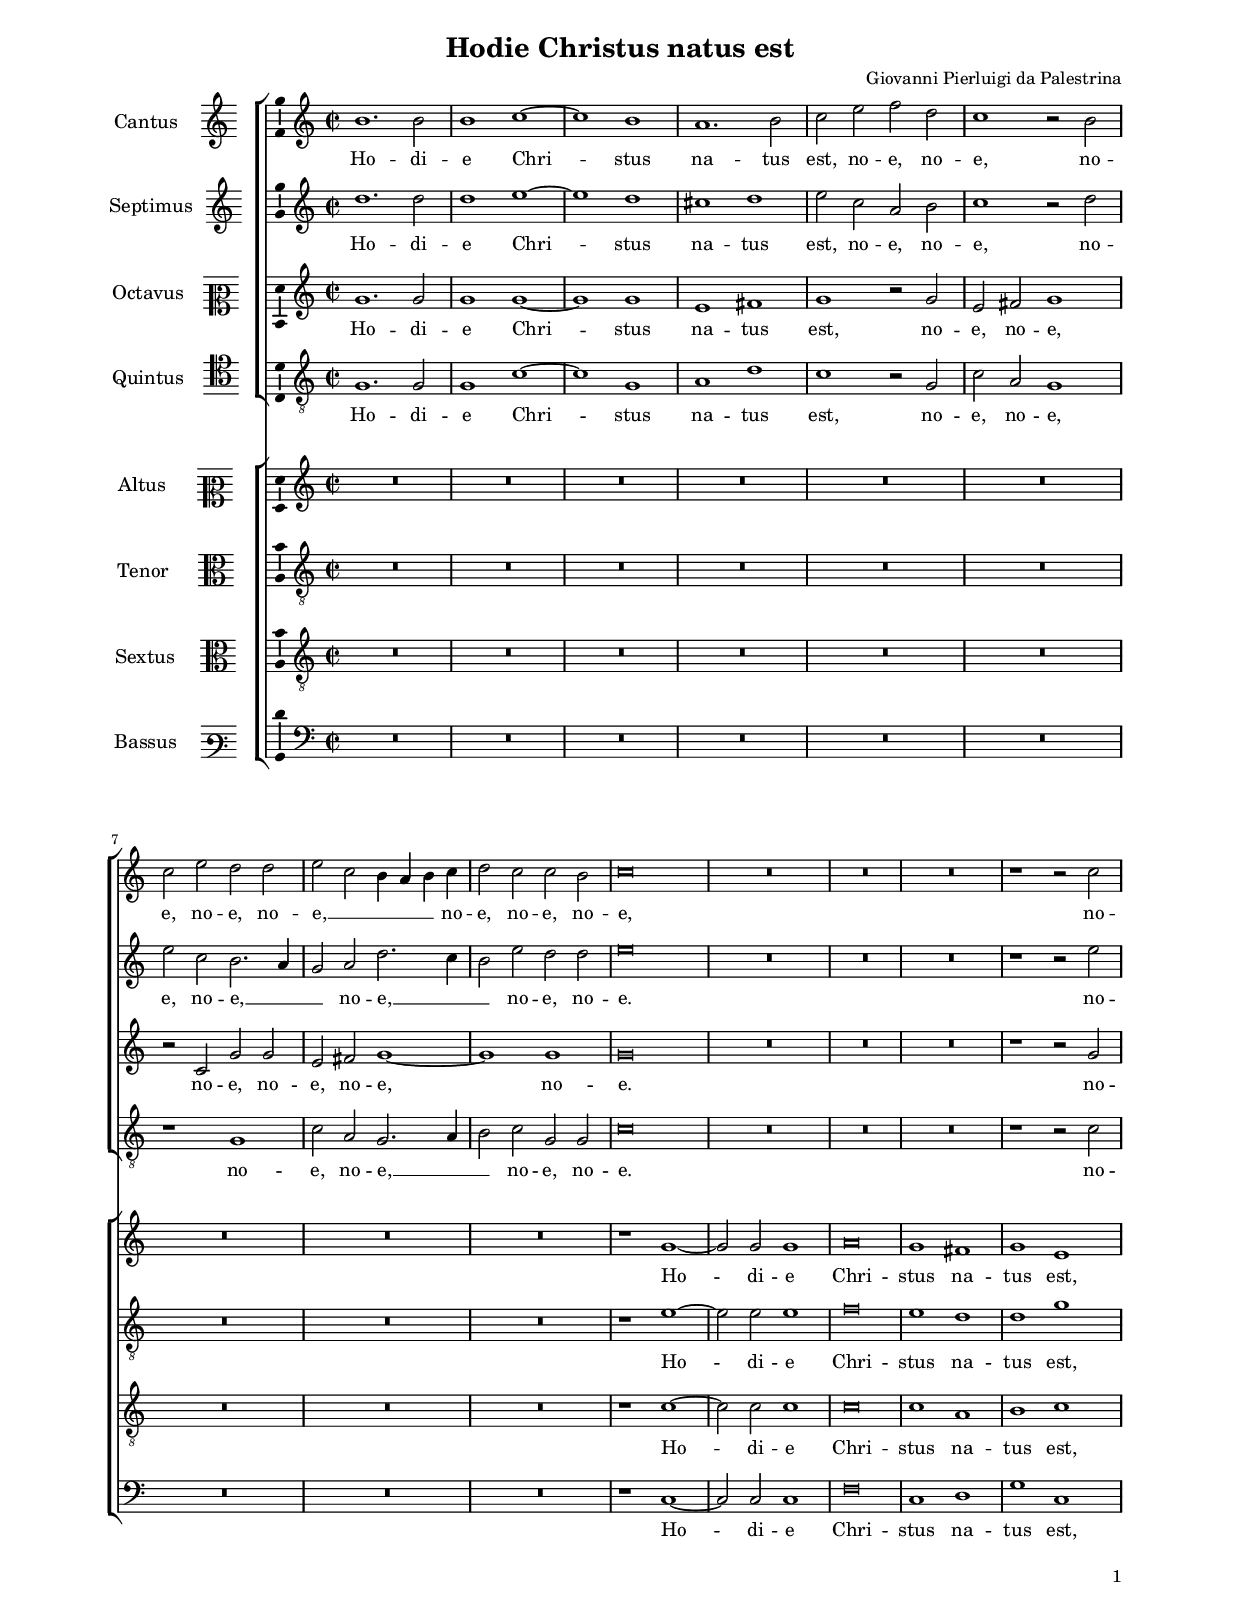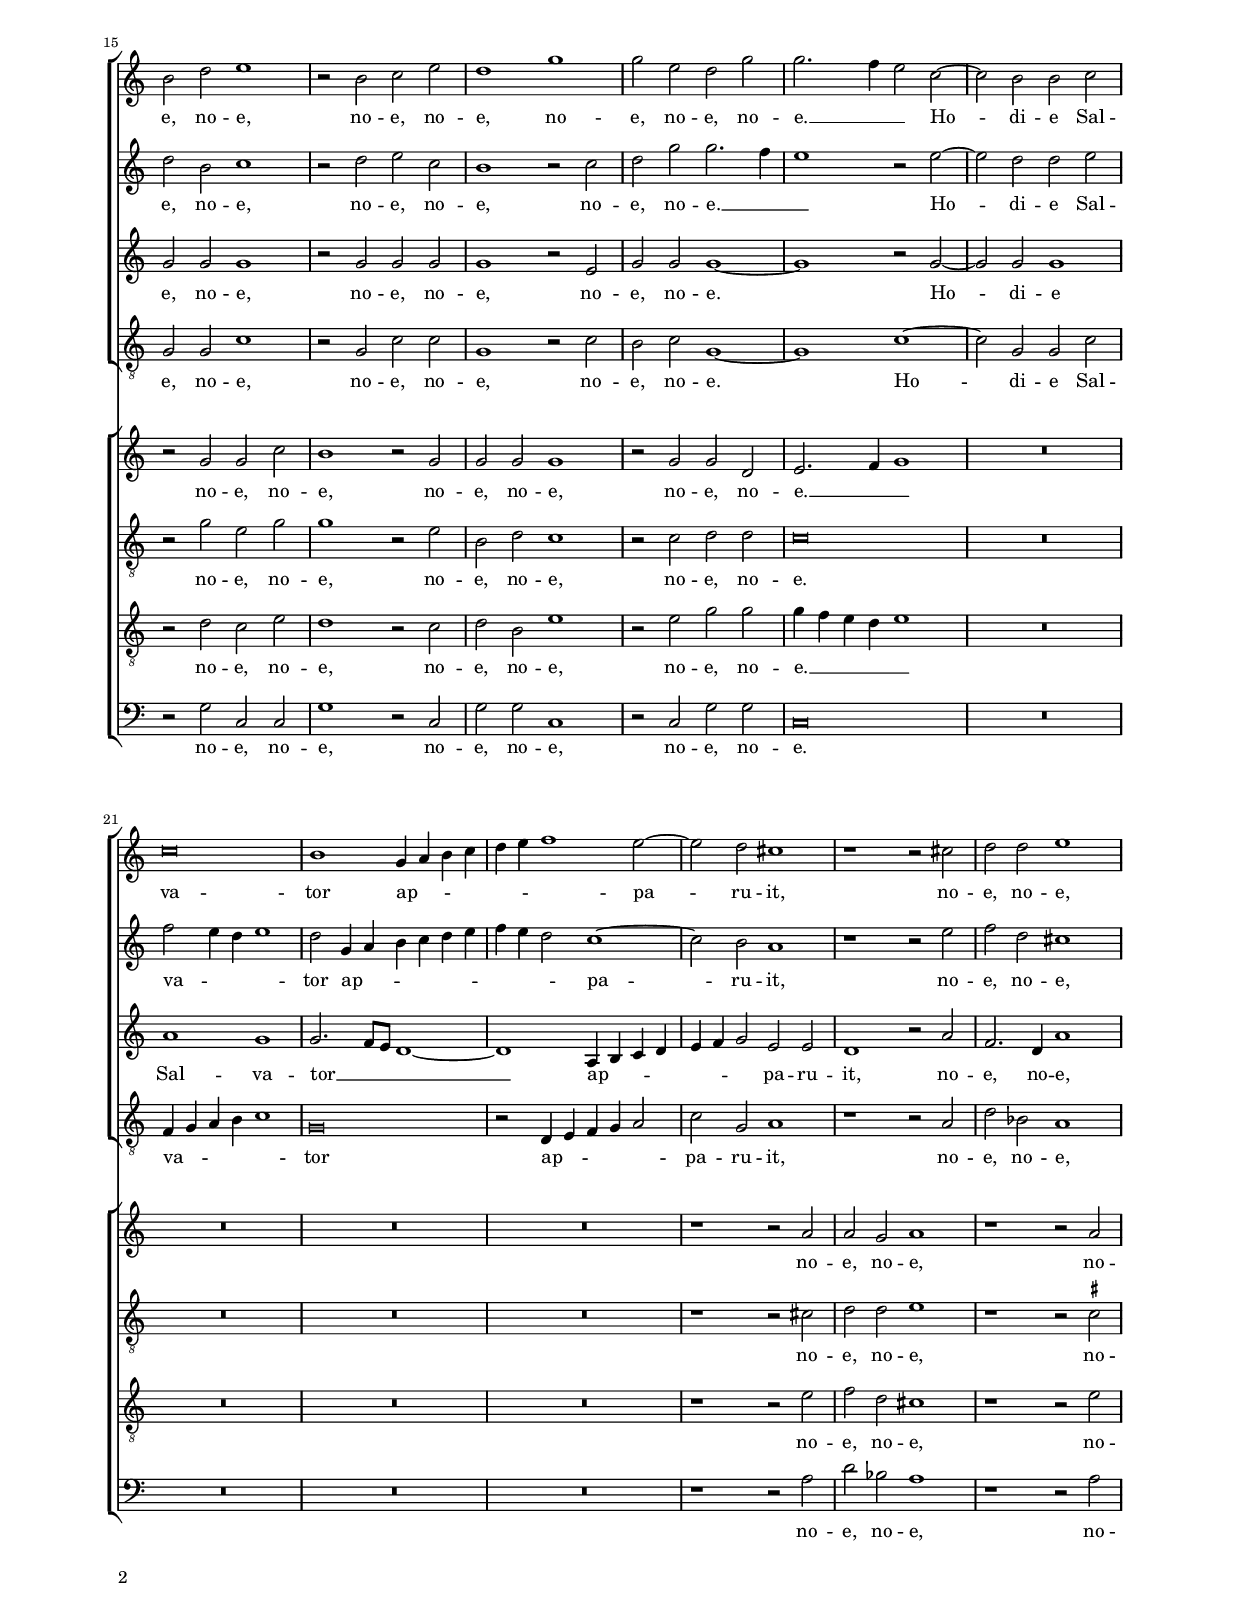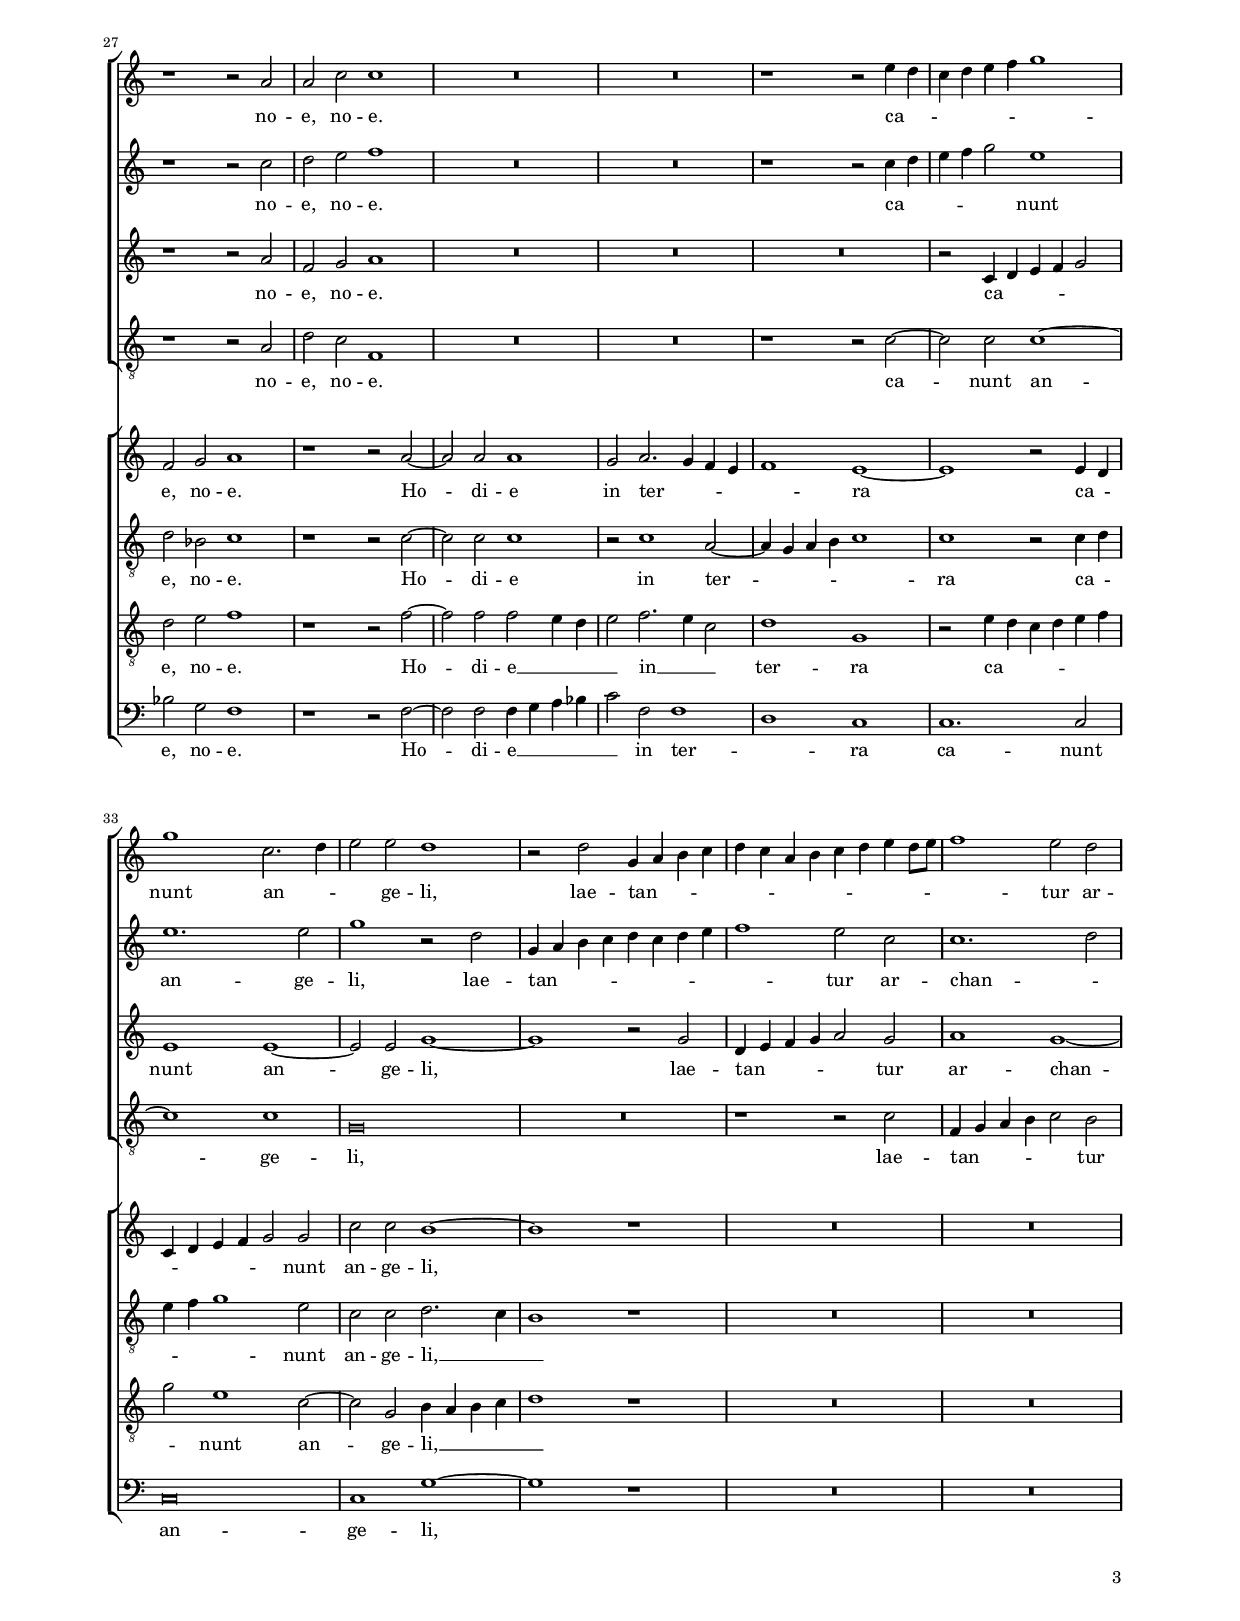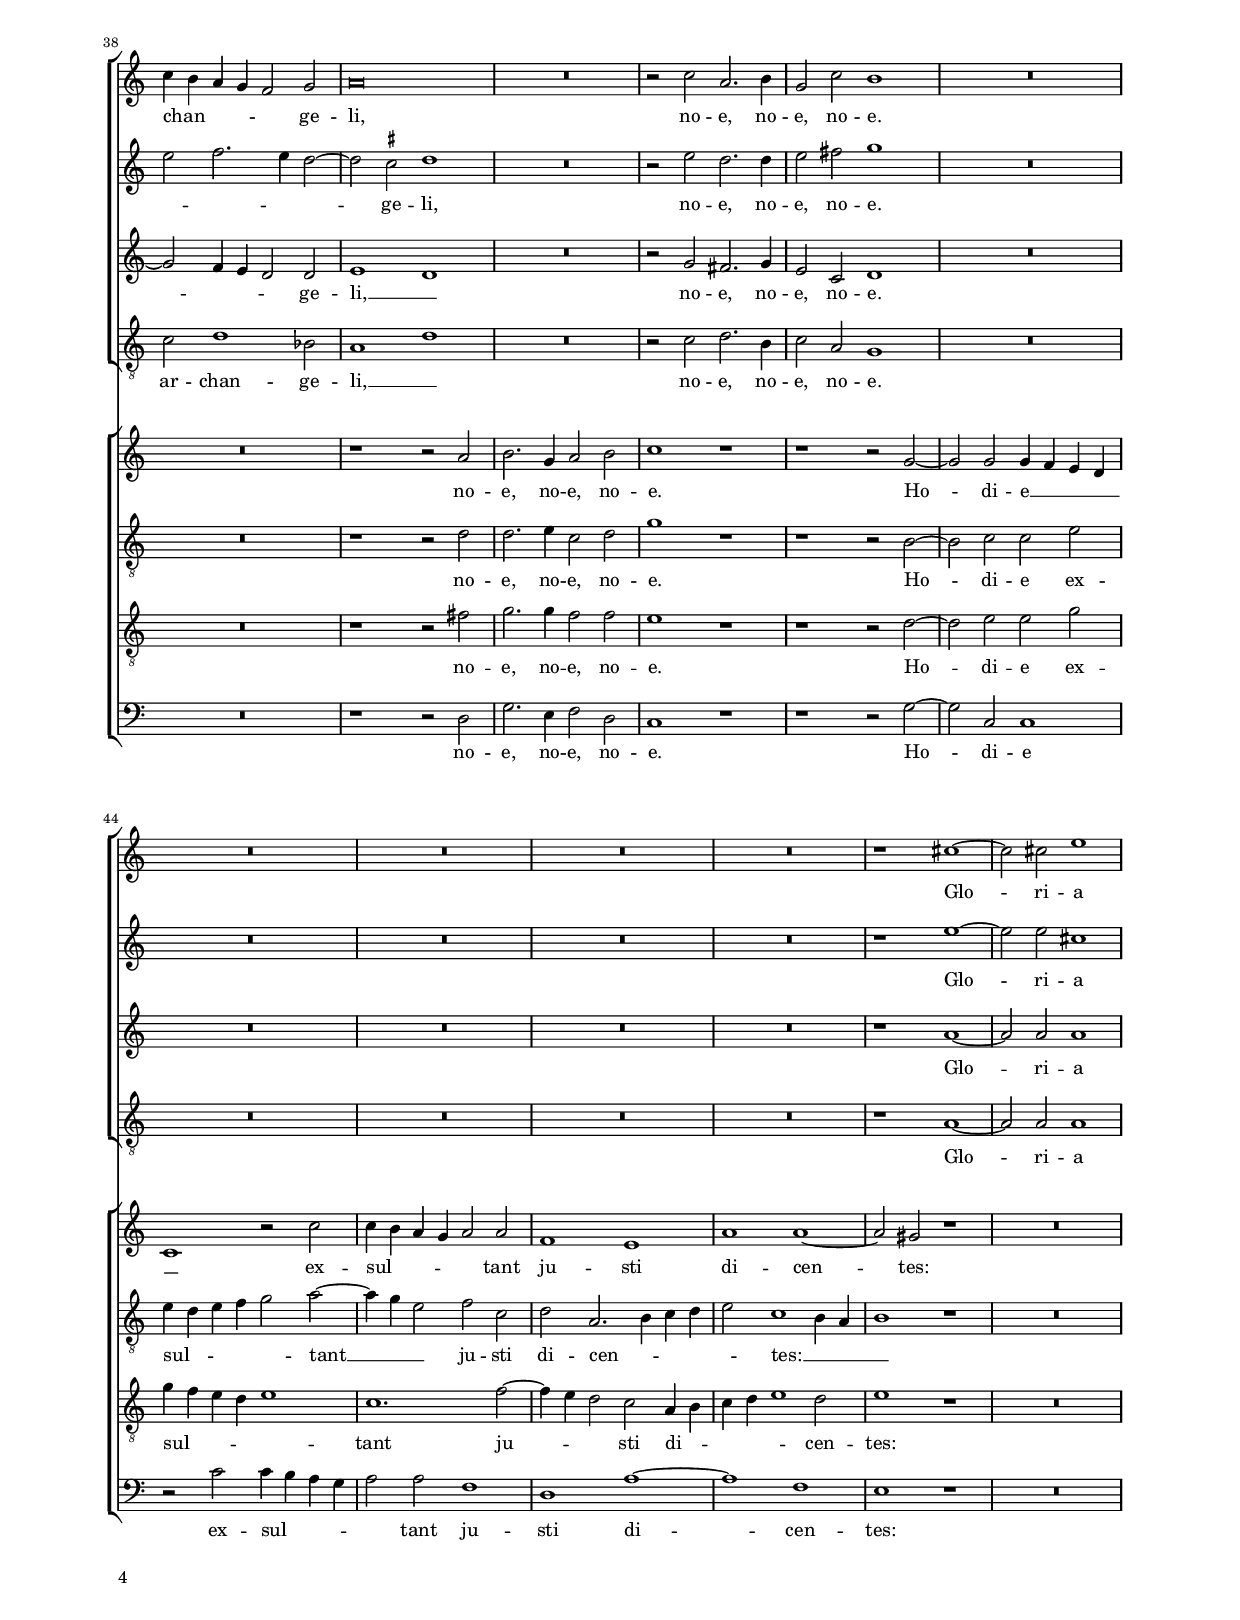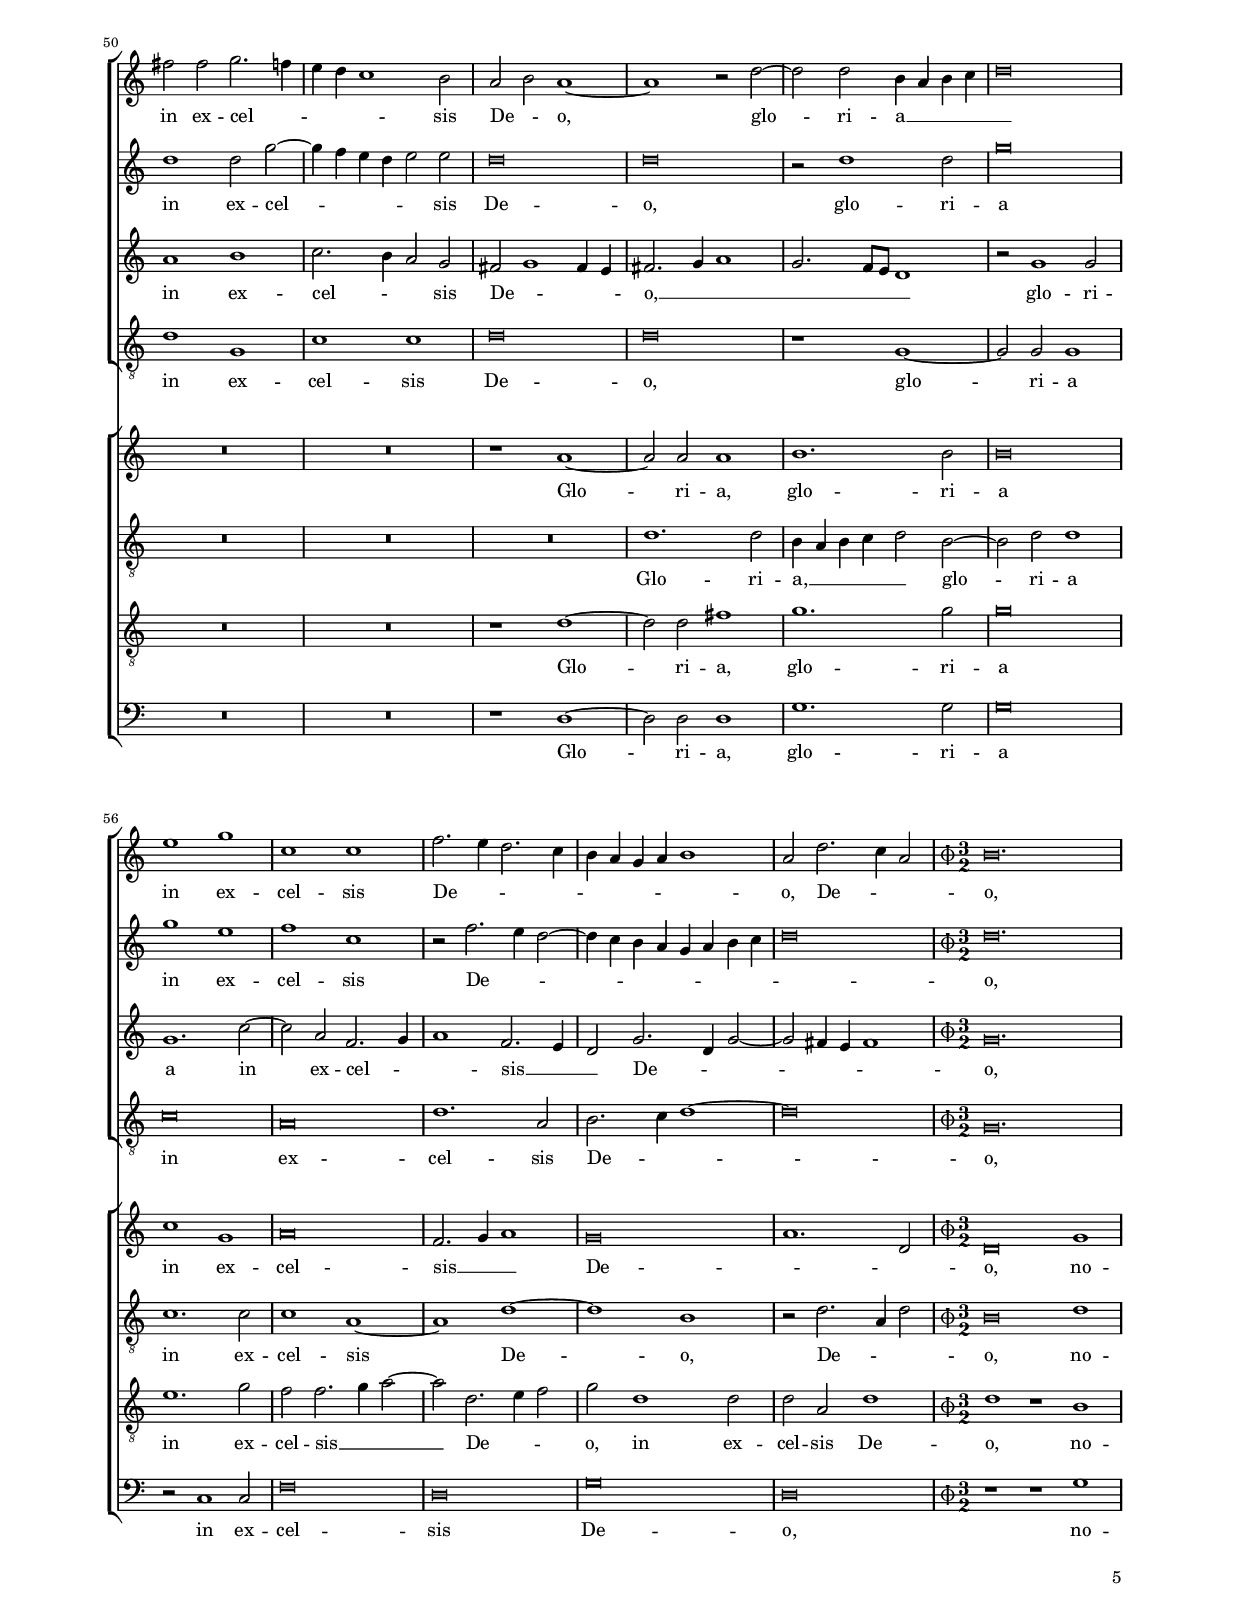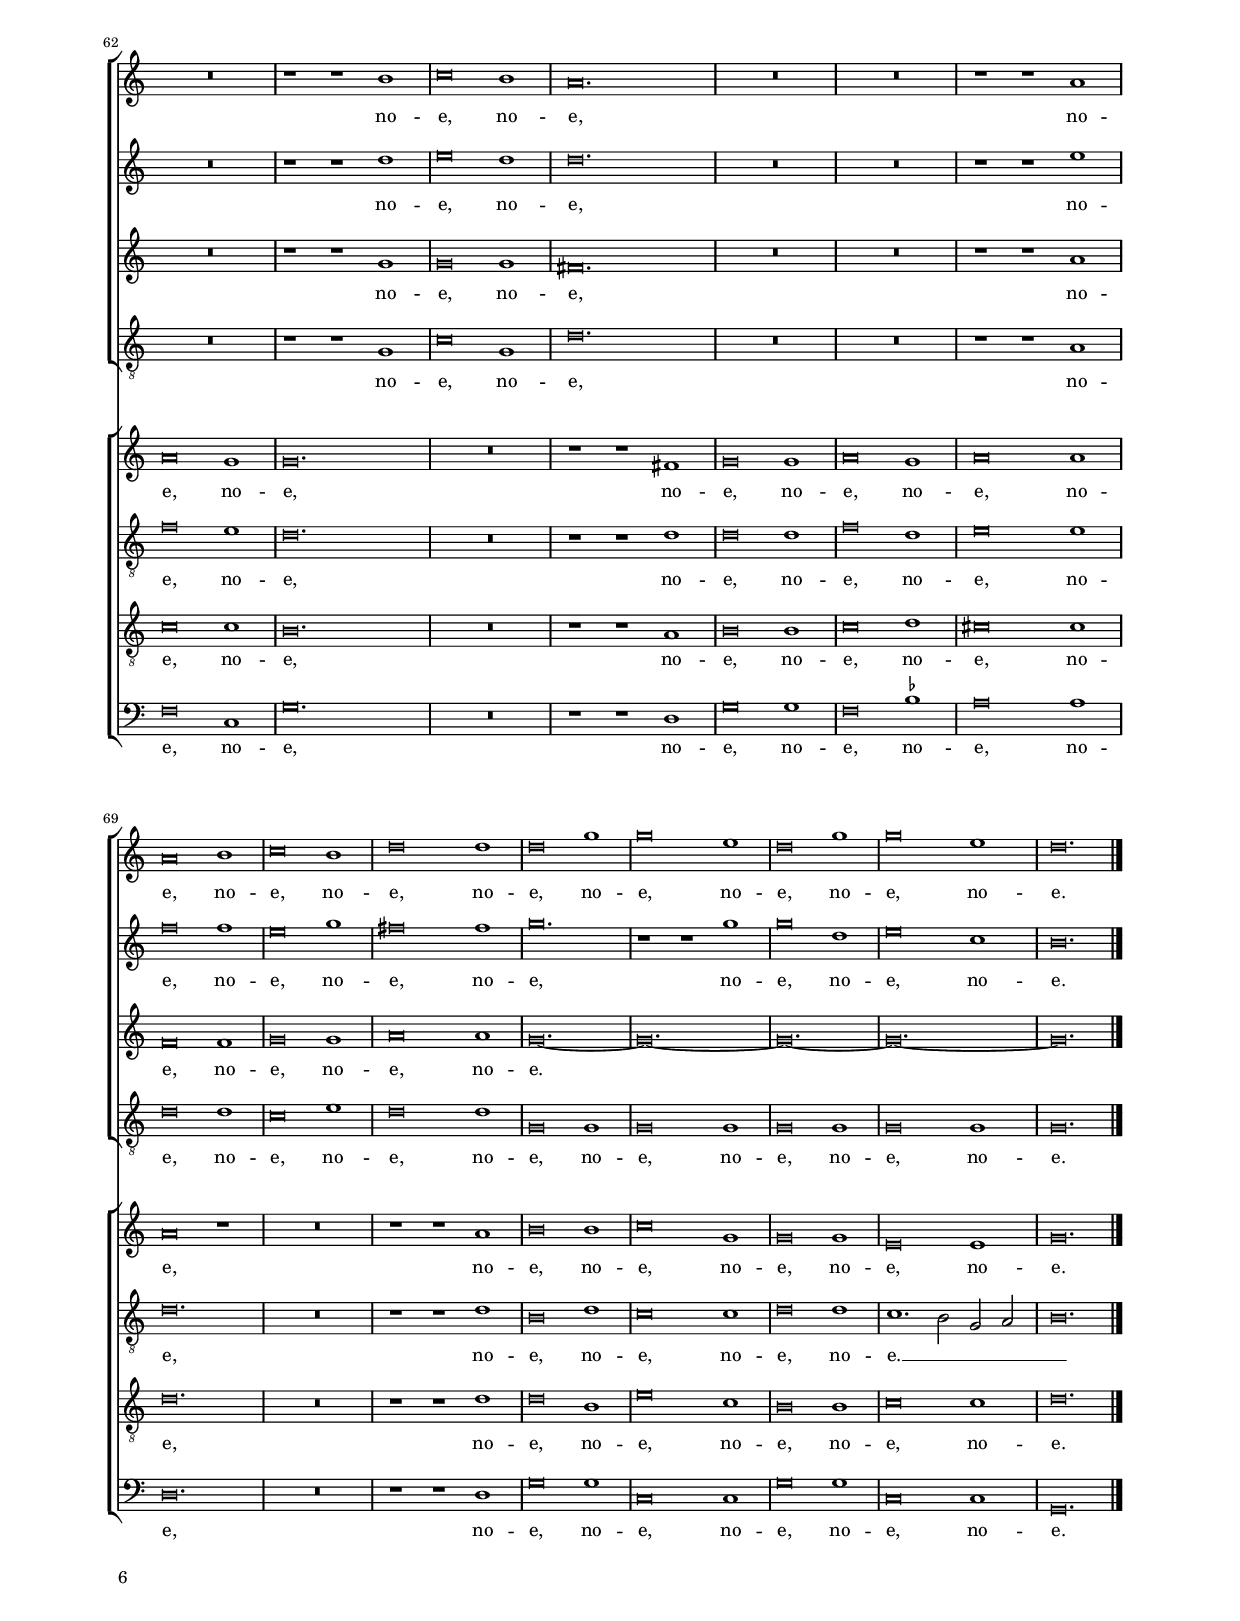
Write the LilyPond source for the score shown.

\header 
{
	title="Hodie Christus natus est"
	composer="Giovanni Pierluigi da Palestrina"
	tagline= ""
}

\version "2.22.0"
\language deutsch
#(set-global-staff-size 15)
% #(set-default-paper-size "letter")
#(ly:set-option 'point-and-click #f)


#(define ((double-time-signature glyph a b) grob)
   (grob-interpret-markup grob
          (markup #:override '(baseline-skip . 2.5) #:number
                  (#:line ((markup (#:musicglyph glyph))
                           (#:fontsize -1 #:column (a b)))))))

\paper
	{
	top-margin = 2 \cm
	bottom-margin = 1.4 \cm
	left-margin = 2 \cm
	right-margin = 2 \cm
	print-page-number = ##f
	ragged-bottom = ##f
	ragged-last-bottom = ##f
%   systems-per-page = 2
%   page-count = 6
	system-system-spacing = #'((basic-distance . 18) (minimum-distance . 14) (padding . 7) (strechability . 250))
    oddFooterMarkup=\markup   \fill-line { "" \fromproperty #'page:page-number-string }
    evenFooterMarkup=\markup  \fill-line { \fromproperty #'page:page-number-string "" }
    last-bottom-spacing = #'((basic-distance . 12) (minimum-distance . 7) (padding . 4))
	}


global =  
	{
    % \set Staff.autoBeaming = ##f
	\key c \major
	\time 2/2 \set Score.measureLength = #(ly:make-moment 2/1)
    \set Score.tempoHideNote = ##t
    \tempo 2 = 100
    \skip 1*2*60 
    \once \override Score.TimeSignature.stencil = #(double-time-signature "timesig.mensural34" "3" "2") \time 3/1
    \tempo 1 = 130
    \skip 1*3*16 \bar "|."
	}

	ficta = { \once \set suggestAccidentals = ##t }
	
	forget = #(define-music-function (music) (ly:music?) #{
	\accidentalStyle forget
	$music
	\accidentalStyle default
	#})

    
%%%%%%%%%%%%%%%% INCIPIT
	
incipitcantusprimus = \markup { \score {
	{
	\set Staff.instrumentName = \markup { \fontsize #1 "Cantus" }
	\key c \major
	\clef violin
	s4 \bar ""
	}
	\layout  {
	raggedright = ##t
	indent = 1.8 \cm
	line-width = 2.4\cm
	\context { \Staff \remove Time_signature_engraver }
	\override Staff.Clef.Y-extent = #'(0 . 0)
	}} \hspace #1 }
      
incipitaltusprimus = \markup { \score {
	{
	\set Staff.instrumentName = \markup { \fontsize #1 "Septimus" }
	\key c \major
	\clef violin
	s4 \bar ""
	}
	\layout  {
	raggedright = ##t
	indent = 1.8 \cm
	line-width = 2.4\cm
	\context { \Staff \remove Time_signature_engraver }
	\override Staff.Clef.Y-extent = #'(0 . 0)
	}} \hspace #1 }
      
incipittenorprimus = \markup { \score {
	{
	\set Staff.instrumentName = \markup { \fontsize #1 "Octavus" }
	\key c \major
	\clef mezzosoprano
	s4 \bar ""
	}
	\layout  {
	raggedright = ##t
	indent = 1.8 \cm
	line-width = 2.4\cm
	\context { \Staff \remove Time_signature_engraver }
	\override Staff.Clef.Y-extent = #'(0 . 0)
	}} \hspace #1 }


incipitbassusprimus = \markup { \score {
	{
	\set Staff.instrumentName = \markup { \fontsize #1 "Quintus" }
	\key c \major
	\clef tenor
	s4 \bar ""
	}
	\layout  {
	raggedright = ##t
	indent = 1.8 \cm
	line-width = 2.4\cm
	\context { \Staff \remove Time_signature_engraver }
	\override Staff.Clef.Y-extent = #'(0 . 0)
	}} \hspace #1 }

incipitcantussecundus = \markup { \score {
	{
	\set Staff.instrumentName = \markup { \fontsize #1 "Altus" }
	\key c \major
	\clef mezzosoprano
	s4 \bar ""
	}
	\layout  {
	raggedright = ##t
	indent = 1.8 \cm
	line-width = 2.4\cm
	\context { \Staff \remove Time_signature_engraver }
	\override Staff.Clef.Y-extent = #'(0 . 0)
	}} \hspace #1 }


incipitaltussecundus = \markup { \score {
	{
	\set Staff.instrumentName = \markup { \fontsize #1 "Tenor" }
	\key c \major
	\clef alto
	s4 \bar ""
	}
	\layout  {
	raggedright = ##t
	indent = 1.8 \cm
	line-width = 2.4\cm
	\context { \Staff \remove Time_signature_engraver }
	\override Staff.Clef.Y-extent = #'(0 . 0)
	}} \hspace #1 }


incipittenorsecundus = \markup { \score {
	{
	\set Staff.instrumentName = \markup { \fontsize #1 "Sextus" }
	\key c \major
	\clef alto
	s4 \bar ""
	}
	\layout  {
	raggedright = ##t
	indent = 1.8 \cm
	line-width = 2.4\cm
	\context { \Staff \remove Time_signature_engraver }
	\override Staff.Clef.Y-extent = #'(0 . 0)
	}} \hspace #1 }	


incipitbassussecundus = \markup { \score {
	{
	\set Staff.instrumentName = \markup { \fontsize #1 "Bassus" }
	\key c \major
	\clef varbaritone
	s4 \bar ""
	}
	\layout  {
	raggedright = ##t
	indent = 1.8 \cm
	line-width = 2.4\cm
	\context { \Staff \remove Time_signature_engraver }
	\override Staff.Clef.Y-extent = #'(0 . 0)
	}} \hspace #1 }

%%%%%%%%%%%%% NOTES

cantusprimus =  \relative c'' % Cantus
	{
	h1. h2
	h1 c~
	c1 h
	a1. h2
%5
	c2 e f d |
	c1 r2 h
	c2 e d d
	e2 c h4 a h c
	d2 c c h
%10
	c\breve |
	R\breve
	R\breve
	R\breve
	r1 r2 c
%15
	h2 d e1 |
	r2 h c e
	d1 g
	g2 e d g
	g2. f4 e2 c~
%20
	c2 h h c |
	c\breve
	h1 g4 a h c
	d4 e f1 e2~
	e2 d cis1
%25
	r1 r2 cis |
	d2 d e1
	r1 r2 a,
	a2 c c1
	R\breve
%30
	R\breve |
	r1 r2 e4 d
	c4 d e f g1
	g1 c,2. d4
	e2 e d1
%35
	r2 d g,4 a h c |
	d4 c a h c d e d8 e
	f1 e2 d
    c4 h a g f2 g
	a\breve
%40
	R\breve |
	r2 c a2. h4
	g2 c h1
	R\breve
	R\breve
%45
	R\breve |
	R\breve
	R\breve
	r1 cis~
	cis2 cis e1
%50
	fis2 fis g2. f4 |
	e4 d c1 h2
	a2 h a1~
	a1 r2 d~
	d2 d h4 a h c
%55
	d\breve |
	e1 g
	c,1 c
	f2. e4 d2. c4
	h4 a g a h1
%60
	a2 d2. c4 a2 |
% Triple time
    h\breve.
	R\breve.
	r1 r h
	c\breve h1
%65
	a\breve. |
	R\breve.
	R\breve.
	r1 r a
	a\breve h1
%70
	c\breve h1 |
	d\breve d1
	d\breve g1
	g\breve e1
	d\breve g1
%75
	g\breve e1 |
	d\breve. |
	}

altusprimus =  \relative c'' % Septimus (Cantus II)
    {
	d1. d2
	d1 e~
	e1 d
	cis1 d
%5
	e2 c a h |
	c1 r2 d
	e2 c h2. a4
	g2 a d2. c4
	h2 e d d
%10
	e\breve |
	R\breve
	R\breve
	R\breve
	r1 r2 e
%15
	d2 h c1 |
	r2 d e c
	h1 r2 c
	d2 g g2. f4
	e1 r2 e~
%20
	e2 d d e |
	f2 e4 d e1
	d2 g,4 a h c d e
	f4 e d2 c1~
	c2 h a1
%25
	r1 r2 e' |
	f2 d cis1
	r1 r2 c
	d2 e f1
	R\breve
%30
	R\breve |
	r1 r2 c4 d
	e4 f g2 e1
	e1. e2
	g1 r2 d
%35
	g,4 a h c d c d e |
	f1 e2 c
	c1. d2
	e2 f2. e4 d2~
	d2 \ficta cis d1
%40
	R\breve |
	r2 e d2. d4
	e2 fis g1
	R\breve
	R\breve
%45
	R\breve |
	R\breve
	R\breve
	r1 e~
	e2 e cis1
%50
	d1 d2 g~ |
	g4 f e d e2 e
	d\breve
	d\breve
	r2 d1 d2
%55
	g\breve |
	g1 e
	f1 c
	r2 f2. e4 d2~
	d4 c h a g a h c
%60
	d\breve |
% Triple time
	d\breve.
	R\breve.
	r1 r d
	e\breve d1
%65
	d\breve. |
	R\breve.
	R\breve.
	r1 r e
	f\breve f1
%70
	e\breve g1 |
	fis\breve fis1
	g\breve.
	r1 r g
	g\breve d1
%75
	e\breve c1 |
	h\breve. |
	}

tenorprimus =  \relative c' % Octavus (Altus)
	{
	g'1. g2 
	g1 g~
	g1 g
	e1 fis
%5
	g1 r2 g |
	e2 fis g1
	r2 c, g' g
	e2 fis g1~
	g1 g
%10
	g\breve |
	R\breve
	R\breve
	R\breve
	r1 r2 g
%15
	g2 g g1 |
	r2 g g g
	g1 r2 e
    g2 g g1~
	g1 r2 g~
%20
	g2 g g1 |
	a1 g
	g2. f8 e d1~
	d1 a4 h c d
	e4 f g2 e e
%25
	d1 r2 a' |
	f2. d4 a'1
	r1 r2 a
	f2 g a1
	R\breve
%30
	R\breve |
	R\breve
	r2 c,4 d e f g2
	e1 e~
	e2 e g1~
%35
	g1 r2 g |
	d4 e f g a2 g
	a1 g~
	g2 f4 e d2 d
	e1 d
%40
	R\breve |
	r2 g fis2. g4
	e2 c d1
	R\breve
	R\breve
%45
	R\breve |
	R\breve
	R\breve
	r1 a'~
	a2 a a1
%50
	a1 h |
	c2. h4 a2 g
	fis2 g1 fis4 e
	fis2. g4 a1
	g2. f8 e d1
%55
	r2 g1 g2 |
	g1. c2~
	c2 a f2. g4
	a1 f2. e4
	d2 g2. d4 g2~
%60
	g2 fis4 e fis1 |
% Triple time
	g\breve.
	R\breve.
	r1 r g
	g\breve g1
%65
	fis\breve. |
	R\breve.
	R\breve.
	r1 r a
	f\breve f1
%70
	g\breve g1 |
	a\breve a1
	g\breve.~
	g\breve.~
	g\breve.~
%75
	g\breve.~ |
	g\breve. |
	}

bassusprimus  =  \relative c' % Quintus (Baritone)
	{
	g1. g2
	g1 c~
	c1 g
	a1 d
%5
	c1 r2 g |
	c2 a g1
	r1 g
	c2 a g2. a4
	h2 c g g
%10
	c\breve |
	R\breve
	R\breve
	R\breve
	r1 r2 c
%15
	g2 g c1 |
	r2 g c c
	g1 r2 c
	h2 c g1~
	g1 c~
%20
	c2 g g c |
	f,4 g a h c1
	g\breve
	r2 d4 e f g a2
	c2 g a1
%25
	r1 r2 a |
	d2 b a1
	r1 r2 a
	d2 c f,1
	R\breve
%30
	R\breve |
	r1 r2 c'~
	c2 c c1~
	c1 c
	g\breve
%35
	R\breve |
	r1 r2 c
	f,4 g a h c2 h
	c2 d1 b2
	a1 d
%40
	R\breve |
	r2 c d2. h4
	c2 a g1
	R\breve
	R\breve
%45
	R\breve |
	R\breve
	R\breve
	r1 a~
	a2 a a1
%50
	d1 g, |
	c1 c
	d\breve
	d\breve
	r1 g,~
%55
	g2 g g1 |
	c\breve
	a\breve
	d1. a2
	h2. c4 d1~
%60
	d\breve |
% Triple time
	g,\breve.
	R\breve.
	r1 r g
	c\breve g1
%65
	d'\breve. |
	R\breve.
	R\breve.
	r1 r a
	d\breve d1
%70
	c\breve e1 |
	d\breve d1
	g,\breve g1
	g\breve g1
	g\breve g1
%75
	g\breve g1 |
	g\breve. |
	}

cantussecundus =  \relative c' % Altus
	{
	R\breve
	R\breve
	R\breve
	R\breve
%5
	R\breve |
	R\breve
	R\breve
	R\breve
	R\breve
%10
	r1 g'~ |
	g2 g g1
	a\breve
	g1 fis
	g1 e
%15
	r2 g g c |
	h1 r2 g
	g2 g g1
	r2 g g d
	e2. f4 g1
%20
	R\breve |
	R\breve |
	R\breve
	R\breve
	r1 r2 a
%25
	a2 g a1 |
	r1 r2 a
	f2 g a1
	r1 r2 a~
	a2 a2 a1
%30
	g2 a2. g4 f e |
	f1 e~
	e1 r2 e4 d
	c4 d e f g2 g
    c2 c h1~
%35
	h1 r |
	R\breve
	R\breve
	R\breve
	r1 r2 a
%40
	h2. g4 a2 h |
	c1 r
	r1 r2 g~
	g2 g g4 f e d
	c1 r2 c'
%45
	c4 h a g a2 a |
	f1 e
	a1 a~
	a2 gis r1
	R\breve
%50
	R\breve |
	R\breve
	r1 a~
	a2 a a1
	h1. h2
%55
	h\breve |
	c1 g
	a\breve
	f2. g4 a1
	g\breve
%60
	a1. d,2 |
% Triple time
	d\breve g1
	a\breve g1
	g\breve.
	R\breve.
%65
	r1 r fis |
	g\breve g1
	a\breve g1
	a\breve a1
	a\breve r1
%70
	R\breve. |
	r1 r a
	h\breve h1
	c\breve g1
	g\breve g1
%75
	e\breve e1 |
	g\breve. |
	}

altussecundus =  \relative c' % Tenor
	{
	R\breve
	R\breve
	R\breve
	R\breve
%5
	R\breve |
	R\breve
	R\breve
	R\breve
	R\breve
%10
	r1 e~ |
	e2 e e1
	f\breve
	e1 d
	d1 g
%15
	r2 g e g |
	g1 r2 e
	h2 d c1
	r2 c d d
	c\breve
%20
	R\breve |
	R\breve
	R\breve
	R\breve
	r1 r2 cis
%25
	d2 d e1 |
	r1 r2 \ficta cis
	d2 b c1
	r1 r2 c~
	c2 c c1
%30
	r2 c1 a2~ |
	a4 g a h c1
	c1 r2 c4 d
	e4 f g1 e2
	c2 c d2. c4
%35
	h1 r |
	R\breve
	R\breve
	R\breve
	r1 r2 d
%40
	d2. e4 c2 d |
	g1 r
	r1 r2 h,~
	h2 c c e
	e4 d e f g2 a~
%45
	a4 g e2 f c |
	d2 a2. h4 c d
	e2 c1 h4 a
	h1 r
	R\breve
%50
	R\breve |
	R\breve
	R\breve
	d1. d2
	h4 a h c d2 h~
%55
	h2 d d1 |
	c1. c2
	c1 a~
	a1 d~
	d1 h
%60
	r2 d2. a4 d2 |
% Triple time
	h\breve d1
	f\breve e1
	d\breve.
	R\breve.
%65
	r1 r d |
	d\breve d1
	f\breve d1
	e\breve e1
	d\breve.
%70
	R\breve. |
	r1 r d
	h\breve d1
	c\breve c1
	d\breve d1
%75
	c1. h2 g a |
	h\breve. |
    }

tenorsecundus =  \relative c' % Sextus (Tenor II)
	{
	R\breve
	R\breve
	R\breve
	R\breve
%5
	R\breve |
	R\breve
	R\breve
	R\breve
	R\breve
%10
	r1 c~ |
	c2 c c1
	c\breve
	c1 a
	h1 c
%15
	r2 d c e |
	d1 r2 c
	d2 h e1
	r2 e g g
	g4 f e d e1
%20
	R\breve |
	R\breve
	R\breve
	R\breve
	r1 r2 e
%25
	f2 d cis1 |
	r1 r2 e
	d2 e f1
	r1 r2 f~
	f2 f f e4 d
%30
	e2 f2. e4 c2 |
	d1 g,
	r2 e'4 d c d e f
	g2 e1 c2~
	c2 g h4 a h c
%35
	d1 r |
	R\breve
	R\breve
	R\breve
	r1 r2 fis
%40
	g2. g4 f2 f |
	e1 r
	r1 r2 d~
	d2 e e g
	g4 f e d e1
%45
	c1. f2~ |
	f4 e d2 c a4 h
	c4 d e1 d2
	e1 r
	R\breve
%50
	R\breve |
	R\breve
	r1 d~
	d2 d fis1
	g1. g2
%55
	g\breve |
	e1. g2
	f2 f2. g4 a2~
	a2 d,2. e4 f2
	g2 d1 d2
%60
	d2 a d1 |
% Triple time
	d1 r h
	c\breve c1
	h\breve.
	R\breve.
%65
	r1 r a |
	h\breve h1
	c\breve d1
	cis\breve cis1
	d\breve.
%70
	R\breve. |
	r1 r d
	d\breve h1
	e\breve c1
	h\breve h1
%75
	c\breve c1 |
	d\breve. |
	}

bassussecundus =  \relative c % Bassus
	{
	R\breve
	R\breve
	R\breve
	R\breve
%5
	R\breve |
	R\breve
	R\breve
	R\breve
	R\breve
%10
	r1 c~ |
	c2 c c1
	f\breve
	c1 d
	g1 c,
%15
	r2 g' c, c |
	g'1 r2 c,
	g'2 g c,1
	r2 c g' g
	c,\breve
%20
	R\breve |
	R\breve
	R\breve
	R\breve
	r1 r2 a'
%25
	d2 b a1 |
	r1 r2 a
	b2 g f1
	r1 r2 f~
	f2 f f4 g a b
%30
	c2 f, f1 |
	d1 c
	c1. c2
	c\breve
	c1 g'~
%35
	g1 r |
	R\breve
	R\breve
	R\breve
	r1 r2 d
%40
	g2. e4 f2 d |
	c1 r
	r1 r2 g'~
	g2 c, c1
	r2 c' c4 h a g
%45
	a2 a f1 |
	d1 a'~
	a1 f
	e1 r
	R\breve
%50
	R\breve |
	R\breve
	r1 d~
	d2 d d1
	g1. g2
%55
	g\breve |
	r2 c,1 c2
	f\breve
	d\breve
	g\breve
%60
	d\breve |
% Triple time
	r1 r g
	f\breve c1
	g'\breve.
	R\breve.
%65
	r1 r d |
	g\breve g1
	f\breve \ficta b1
	a\breve a1
	d,\breve.
%70
	R\breve. |
	r1 r d
	g\breve g1
	c,\breve c1
	g'\breve g1
%75
	c,\breve c1 |
	g\breve. |
	}

    
%%%%%%%%%%%%%%%%% LYRICS

    
lyricscantusprimus = \lyricmode {
	Ho -- di -- e Chri -- stus na -- tus est,
    no -- e, no -- e, no -- e, no -- e, no -- e, __ _ _ _ _
    no -- e, no -- e, 
    no -- e, no -- e, no -- e, no -- e,
    no -- e, no -- e, no -- e, no -- e. __ _ _
    Ho -- di -- e Sal -- va -- tor ap -- _ _ _ _ _ _ pa -- ru -- it,
    no -- e, no -- e, no -- e, no -- e.
    ca -- _ _ _ _ _ _ nunt an -- _ _ ge -- li,
    lae -- tan -- _ _ _ _ _ _ _ _ _ _ _ _ _ tur ar -- chan -- _ _ _ _ ge -- li,
    no -- e, no -- e, no -- e.
    Glo -- ri -- a in ex -- cel -- _ _ _ _ sis De -- _ o,
    glo -- ri -- a __ _ _ _ _ in ex -- cel -- sis De -- _ _ _ _ _ _ _ _ o,
    De -- _ _ o,
    no -- e, no -- e, no -- e, no -- e, no -- e,
    no -- e, no -- e, no -- e, no -- e, no -- e.    
	}


lyricsaltusprimus = \lyricmode {
	Ho -- di -- e Chri -- stus na -- tus est,
    no -- e, no -- e, no -- e, no -- e, __ _ _ no -- e, __ _ _ 
    no -- e, no -- e.
    no -- e, no -- e, no -- e, no -- e, no -- e,
    no -- e. __ _ _
    Ho -- di -- e Sal -- va -- _ _ _ tor ap -- _ _ _ _ _ _ _ _ pa -- ru -- it,
    no -- e, no -- e, no -- e, no -- e.
    ca -- _ _ _ _ nunt an -- ge -- li,
    lae -- tan -- _ _ _ _ _ _ _ _ tur ar -- chan -- _ _ _ _ _ ge -- li,
    no -- e, no -- e, no -- e.
    Glo -- ri -- a in ex -- cel -- _ _ _ _ sis De -- o,
    glo -- ri -- a in ex -- cel -- sis De -- _ _ _ _ _ _ _ _ _ _ o,
    no -- e, no -- e, no -- e, no -- e, no -- e,
    no -- e, no -- e, no -- e, no -- e.
	}


lyricstenorprimus = \lyricmode {
	Ho -- di -- e Chri -- stus na -- tus est,
    no -- e, no -- e, no -- e, no -- e, no -- e,
    no -- e.
    no -- e, no -- e, no -- e, no -- e, no -- e,
    no -- e.
    Ho -- di -- e Sal -- va -- tor __ _ _ _ ap -- _ _ _ _ _ _ pa -- ru -- it,
    no -- e, no -- e, no -- e, no -- e.
    ca -- _ _ _ _ nunt an -- ge -- li,
    lae -- tan -- _ _ _ _ tur ar -- chan -- _ _ _ ge -- li, __ _
    no -- e, no -- e, no -- e.
    Glo -- ri -- a in ex -- cel -- _ _ sis De -- _ _ _ o, __ _ _ _ _ _ _
    glo -- ri -- a in ex -- cel -- _ _ sis __ _ _ De -- _ _ _ _ _ o,
    no -- e, no -- e,
    no -- e, no -- e, no -- e, no -- e.
	}


lyricsbassusprimus = \lyricmode {
	Ho -- di -- e Chri -- stus na -- tus est,
    no -- e, no -- e, no -- e, no -- e, __ _ _ no -- e,
    no -- e.
    no -- e, no -- e, no -- e, no -- e,
    no -- e, no -- e.
    Ho -- di -- e Sal -- va -- _ _ _ _ tor ap -- _ _ _ _ pa -- ru -- it,
    no -- e, no -- e, no -- e, no -- e.
    ca -- nunt an -- ge -- li,
    lae -- tan -- _ _ _ _ tur ar -- chan -- ge -- li, __ _
    no -- e, no -- e, no -- e.
    Glo -- ri -- a in ex -- cel -- sis De -- o,
    glo -- ri -- a in ex -- cel -- sis De -- _ _ o,
    no -- e, no -- e, no -- e, no -- e, no -- e,
    no -- e, no -- e, no -- e, no -- e, no -- e.
	}


lyricscantussecundus = \lyricmode {
	Ho -- di -- e Chri -- stus na -- tus est,
    no -- e, no -- e, no -- e, no -- e, no -- e,
    no -- e. __ _ _
    no -- e, no -- e,
    no -- e, no -- e.
    Ho -- di -- e in ter -- _ _ _ _ ra ca -- _ _ _ _ _ _ nunt an -- ge -- li,
    no -- e, no -- e, no -- e.
    Ho -- di -- e __ _ _ _ _ ex -- sul -- _ _ _ _ tant ju -- sti di -- cen -- tes:
    Glo -- ri -- a,
    glo -- ri -- a in ex -- cel -- sis __ _ _ De -- _ _ o,
    no -- e, no -- e, no -- e, no -- e, no -- e,
    no -- e,
    no -- e, no -- e, no -- e, no -- e, no -- e.
	}


lyricsaltussecundus = \lyricmode {
	Ho -- di -- e Chri -- stus na -- tus est,
    no -- e, no -- e, no -- e, no -- e, no -- e,
    no -- e.
    no -- e, no -- e, no -- e, no -- e.
    Ho -- di -- e in ter -- _ _ _ _ ra ca -- _ _ _ _ nunt an -- ge -- li, __ _ _
    no -- e, no -- e, no -- e.
    Ho -- di -- e ex -- sul -- _ _ _ _ tant __ _ _ ju -- sti di -- cen -- _ _ _ _ tes: __ _ _ _
    Glo -- ri -- a, __ _ _ _ _
    glo -- ri -- a in ex -- cel -- sis De -- o,
    De -- _ _ o,
    no -- e, no -- e, no -- e, no -- e, no -- e,
    no -- e, no -- e, no -- e, no -- e, no -- e. __ _ _ _ _
	}
	

lyricstenorsecundus = \lyricmode {
	Ho -- di -- e Chri -- stus na -- tus est,
    no -- e, no -- e, no -- e, no -- e, no -- e,
    no -- e. __ _ _ _ _
    no -- e, no -- e, no -- e, no -- e.
    Ho -- di -- e __ _ _ _ in __ _ _ ter -- ra ca -- _ _ _ _ _ _ nunt an -- ge -- li, __ _ _ _ _
    no -- e, no -- e, no -- e.
    Ho -- di -- e ex -- sul -- _ _ _ _ tant ju -- _ _ sti di -- _ _ _ _ cen -- tes:
    Glo -- ri -- a,
    glo -- ri -- a in ex -- cel -- sis __ _ _ De -- _ _ o,
    in ex -- cel -- sis De -- o,
    no -- e, no -- e, no -- e, no -- e, no -- e, no -- e,
    no -- e, no -- e, no -- e, no -- e, no -- e.
	}


lyricsbassussecundus = \lyricmode {
	Ho -- di -- e Chri -- stus na -- tus est,
    no -- e, no -- e, no -- e, no -- e, no -- e,
    no -- e.
    no -- e, no -- e, no -- e, no -- e.
    Ho -- di -- e __ _ _ _ _ in ter -- _ ra ca -- nunt an -- ge -- li,
    no -- e, no -- e, no -- e.
    Ho -- di -- e ex -- sul -- _ _ _ _ tant ju -- sti di -- cen -- tes:
    Glo -- ri -- a,
    glo -- ri -- a in ex -- cel -- sis De -- o,
    no -- e, no -- e, no -- e, no -- e, no -- e, no -- e,
    no -- e, no -- e, no -- e, no -- e, no -- e.
	}


\score
{	% \transpose {
	
<<
	\new ChoirStaff \with { \override StaffGrouper.staffgroup-staff-spacing.basic-distance = #15 
				\override StaffGrouper.staff-staff-spacing.basic-distance = #12 }
	<<
	
	\new Staff << \global
	\new Voice="v1" {
		\set Staff.instrumentName=\incipitcantusprimus
		\set Staff.midiInstrument = "reed organ"
		\clef violin
		\cantusprimus }
	\new Lyrics \lyricsto "v1" {\lyricscantusprimus }
	>>
	
	\new Staff << \global
	\new Voice="v2" {
		\set Staff.instrumentName=\incipitaltusprimus
		\set Staff.midiInstrument = "reed organ"
		\clef violin 
		\altusprimus }
	\new Lyrics \lyricsto "v2" {\lyricsaltusprimus }
	>>
	
	\new Staff << \global
	\new Voice="v3" {
		\set Staff.instrumentName=\incipittenorprimus
		\set Staff.midiInstrument = "reed organ"
        \clef violin % "G_8"
		\tenorprimus }
	\new Lyrics \lyricsto "v3" {\lyricstenorprimus }
	>>
	
	\new Staff << \global
	\new Voice="v4" {
		\set Staff.instrumentName=\incipitbassusprimus
		\set Staff.midiInstrument = "reed organ"
        \clef "G_8" % bass 
		\bassusprimus }
	\new Lyrics \lyricsto "v4" {\lyricsbassusprimus}
	>>
	>>
	
	\new ChoirStaff \with { \override StaffGrouper.staff-staff-spacing.basic-distance = #12 }
	<<
	
	\new Staff << \global
	\new Voice="v5" {
		\set Staff.instrumentName=\incipitcantussecundus
		\set Staff.midiInstrument = "church organ"
		\clef violin
		\cantussecundus }
	\new Lyrics \lyricsto "v5" {\lyricscantussecundus }
	>>
	
	\new Staff << \global
	\new Voice="v6" {
		\set Staff.instrumentName=\incipitaltussecundus
		\set Staff.midiInstrument = "church organ"
		\clef "G_8" 
		\altussecundus }
	\new Lyrics \lyricsto "v6" {\lyricsaltussecundus }
	>>
	
	\new Staff << \global
	\new Voice="v7" {
		\set Staff.instrumentName=\incipittenorsecundus
		\set Staff.midiInstrument = "church organ"
		\clef "G_8"
		\tenorsecundus }
	\new Lyrics \lyricsto "v7" {\lyricstenorsecundus }
	>>
	
	\new Staff << \global
	\new Voice="v8" {
		\set Staff.instrumentName=\incipitbassussecundus
		\set Staff.midiInstrument = "church organ"
		\clef bass 
		\bassussecundus }
	\new Lyrics \lyricsto "v8" {\lyricsbassussecundus}
	>>
	>>
>>
%	} % transpose

\layout
	{
	indent = 2.5 \cm
%	\context { \Lyrics \override VerticalAxisGroup.nonstaff-relatedstaff-spacing.padding = #2 }
%	\context { \Lyrics \override LyricText.font-size = #1 }
	\context { \Score \override BarNumber.padding = #2 }
	\context { \Voice \override NoteHead.style = #'baroque }
    \context { \Staff \consists "Ambitus_engraver" }
%	\context { \Voice \override Slur.transparent = ##t }
%	\context { \Voice \override AccidentalSuggestion.avoid-slur = #'ignore }
%	\context { \Voice \override AccidentalSuggestion.outside-staff-priority = ##f }
	\context { \Staff \override TimeSignature.break-visibility = #end-of-line-invisible }
	}

\midi
	{
	}
      
}

% EOF
